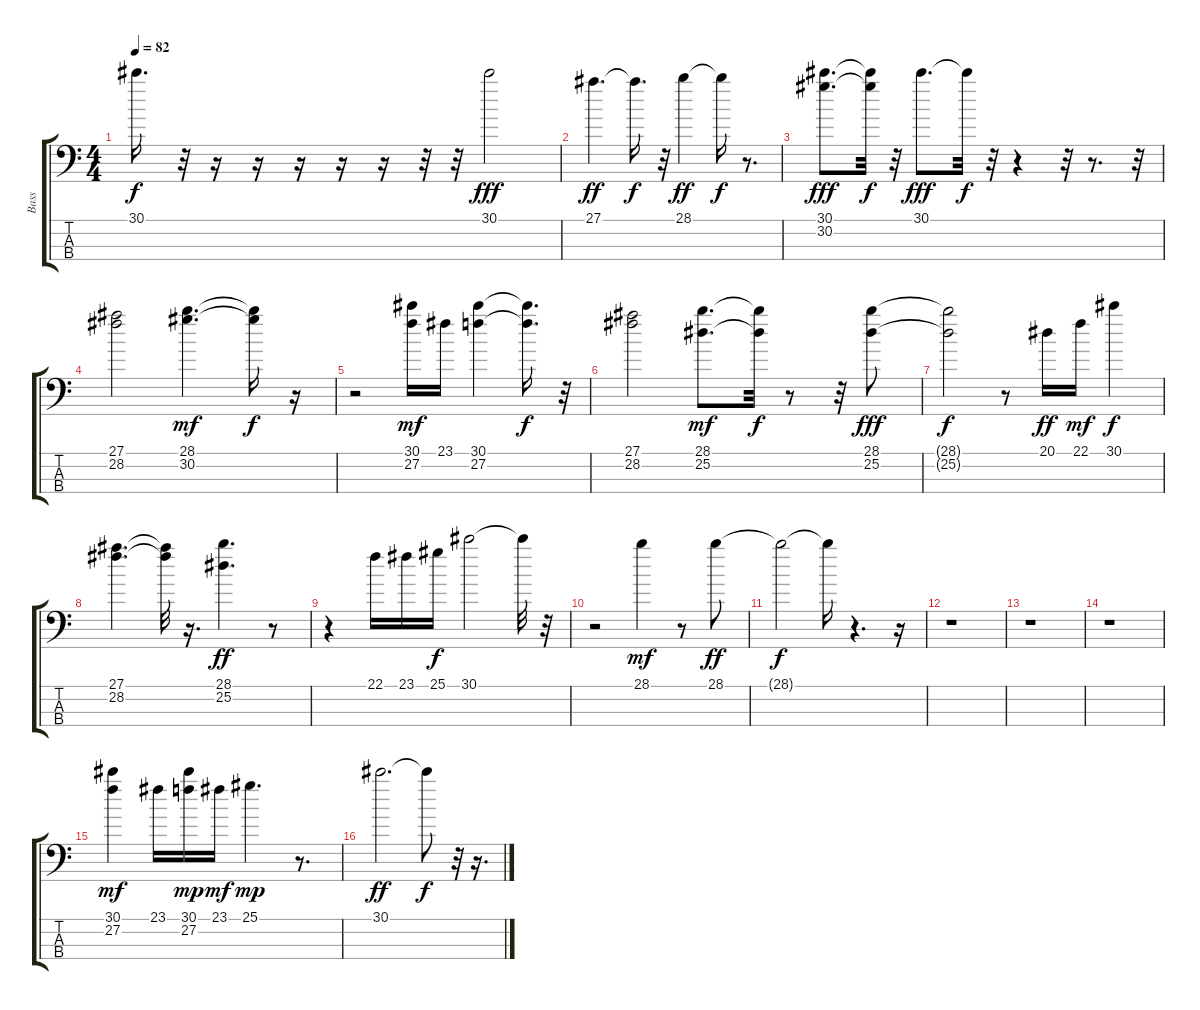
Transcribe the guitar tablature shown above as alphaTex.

\track ("Bass" "Bass") {instrument fretlessbass}
\staff {score tabs}
\tuning (G2 D2 A1 E1) {hide}
\ts (4 4)
\tempo 82
\clef f4
\ks c
30.1{t}.16{d dy f} r.32 r.16 r.16 r.16 r.16 r.16 r.32 r.32 30.1.2{dy fff} |
27.1.4{d dy ff} 27.1{t}.16{d dy f} r.32 28.1.4{dy ff} 28.1{t}.16{dy f} r.8{d} |
(30.1 30.2).8{d dy fff} (30.1{t} 30.2{t}).32{dy f} r.32 30.1.8{d dy fff} 30.1{t}.32{dy f} r.32 r.4 r.32 r.8{d} r.32 |
(27.1 28.2).2 (28.1 30.2).4{d dy mf} (28.1{t} 30.2{t}).16{dy f} r.16 |
r.2 (30.1 27.2).16{dy mf} 23.1.16 (30.1 27.2).4 (30.1{t} 27.2{t}).16{d dy f} r.32 |
(27.1 28.2).2 (28.1 25.2).8{d dy mf} (28.1{t} 25.2{t}).32{dy f} r.8 r.32 (28.1 25.2).8{dy fff} |
(28.1{t} 25.2{t}).2{dy f} r.8 20.1.16{dy ff} 22.1.16{dy mf} 30.1.4{dy f} |
(27.1 28.2).4{d} (27.1{t} 28.2{t}).32 r.16{d} (28.1 25.2).4{d dy ff} r.8 |
r.4 22.1.16 23.1.16 25.1.16{dy f} 30.1.2 30.1{t}.32 r.32 |
r.2 28.1.4{dy mf} r.8 28.1.8{dy ff} |
28.1{t}.2{dy f} 28.1{t}.16 r.4{d} r.16 |
r.1 |
r.1 |
r.1 |
(30.1 27.2).4{dy mf} 23.1.16 (30.1 27.2).16{dy mp} 23.1.16{dy mf} 25.1.4{d dy mp} r.8{d} |
30.1.2{d dy ff} 30.1{t}.8{dy f} r.32 r.16{d}
